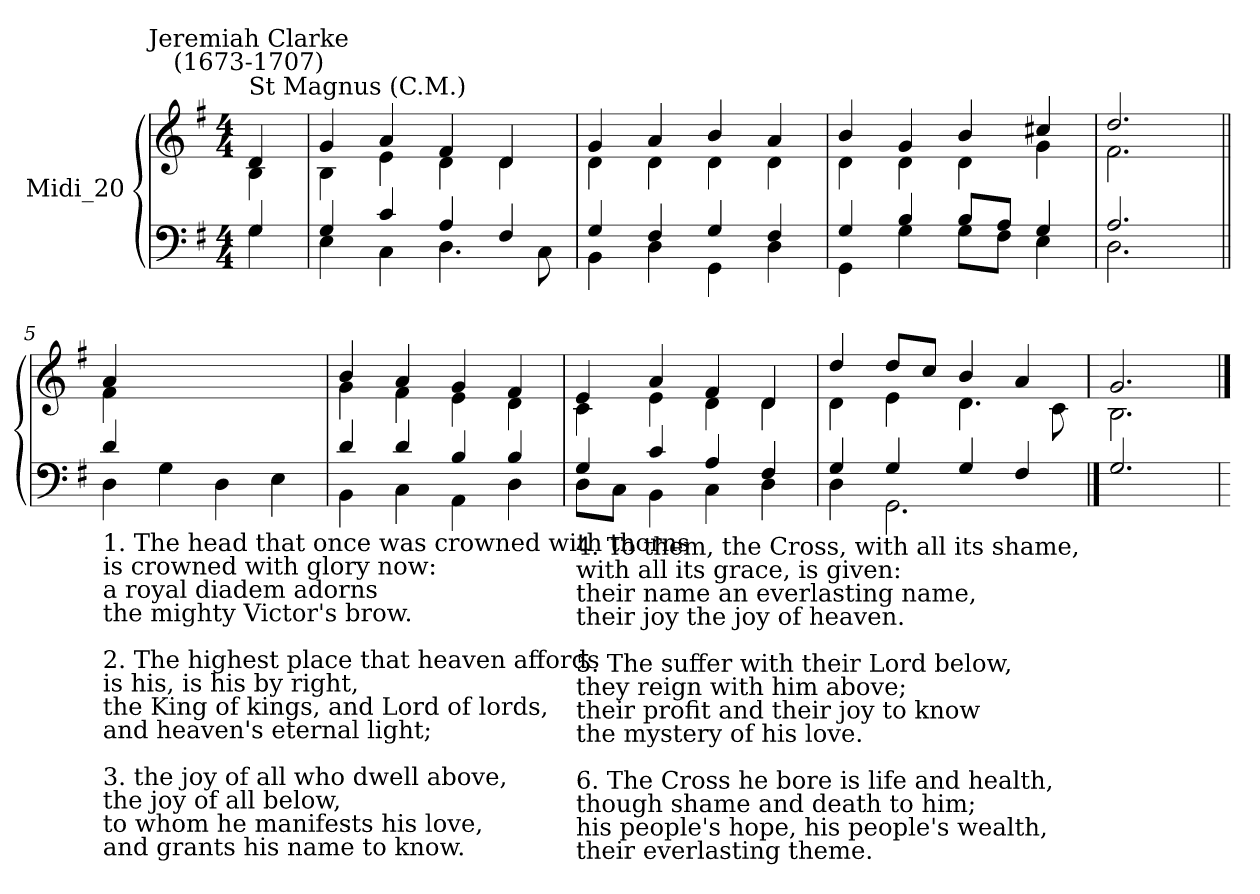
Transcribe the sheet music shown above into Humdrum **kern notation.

**kern	**kern
*part2	*part1
*staff2	*staff1
*I"Midi_20	*I"Midi_20
*clefF4	*clefG2
*k[f#]	*k[f#]
*G:	*G:
*M4/4	*M4/4
=	=
*^	*^
!	!	!LO:TX:a:t=St Magnus (C.M.)	!
!	!	!LO:TX:a:cj:t=Jeremiah Clarke\n(1673-1707)	!
4G/	4G\	4d/	4B\
=1	=1	=1	=1
4G/	4E\	4g/	4B\
4c/	4C\	4a/	4e\
4A/	4.D\	4f#/	4d\
4F#/	.	4d/	4d\
.	8C\	.	.
=2	=2	=2	=2
4G/	4BB\	4g/	4d\
4F#/	4D\	4a/	4d\
4G/	4GG\	4b/	4d\
4F#/	4D\	4a/	4d\
=3	=3	=3	=3
4G/	4GG\	4b/	4d\
4B/	4G\	4g/	4d\
8B/L	8G\L	4b/	4d\
8A/J	8F#\J	.	.
4G/	4E\	4cc#X/	4g\
=4	=4	=4	=4
2.A/	2.D\	2.dd/	2.f#\
!!LO:LB:g=z	!!
=5||	=5||	=5||	=5||
!LO:TX:b:t=1. The head that once was crowned with thorns\nis crowned with glory now&colon;\na royal diadem adorns\nthe mighty Victor's brow.\n\n2. The highest place that heaven affords\nis his, is his by right,\nthe King of kings, and Lord of lords,\nand heaven's eternal light;\n\n3. the joy of all who dwell above,\nthe joy of all below, \nto whom he manifests his love,\nand grants his name to know.	!	!	!
4d/	4D\	4a/	4f#\
2.ryy	4G\	2.ryy	2.ryy
.	4D\	.	.
.	4E\	.	.
=5A	=5A	=5A	=5A
4d/	4BB\	4b/	4g\
4d/	4C\	4a/	4f#\
4B/	4AA\	4g/	4e\
4B/	4D\	4f#/	4d\
=6A	=6A	=6A	=6A
!LO:TX:b:t=4. To them, the Cross, with all its shame,\nwith all its grace, is given&colon;\ntheir name an everlasting name,\ntheir joy the joy of heaven.\n\n5. The suffer with their Lord below,\nthey reign with him above;\ntheir profit and their joy to know\nthe mystery of his love.\n\n6. The Cross he bore is life and health,\nthough shame and death to him;\nhis people's hope, his people's wealth,\ntheir everlasting theme.	!	!	!
4G/	8D\L	4e/	4c\
.	8C\J	.	.
4c/	4BB\	4a/	4e\
4A/	4C\	4f#/	4d\
4F#/	4D\	4d/	4d\
=7A	=7A	=7A	=7A
4G/	4D\	4dd/	4d\
4G/	2.GG\	8dd/L	4e\
.	.	8cc/J	.
4G/	.	4b/	4.d\
4F#/	.	4a/	.
.	.	.	8c\
*v	*v	*	*
==8A	=8A	=8A
2.G/	2.g/	2.B\
*	*v	*v
=	==
*-	*-
